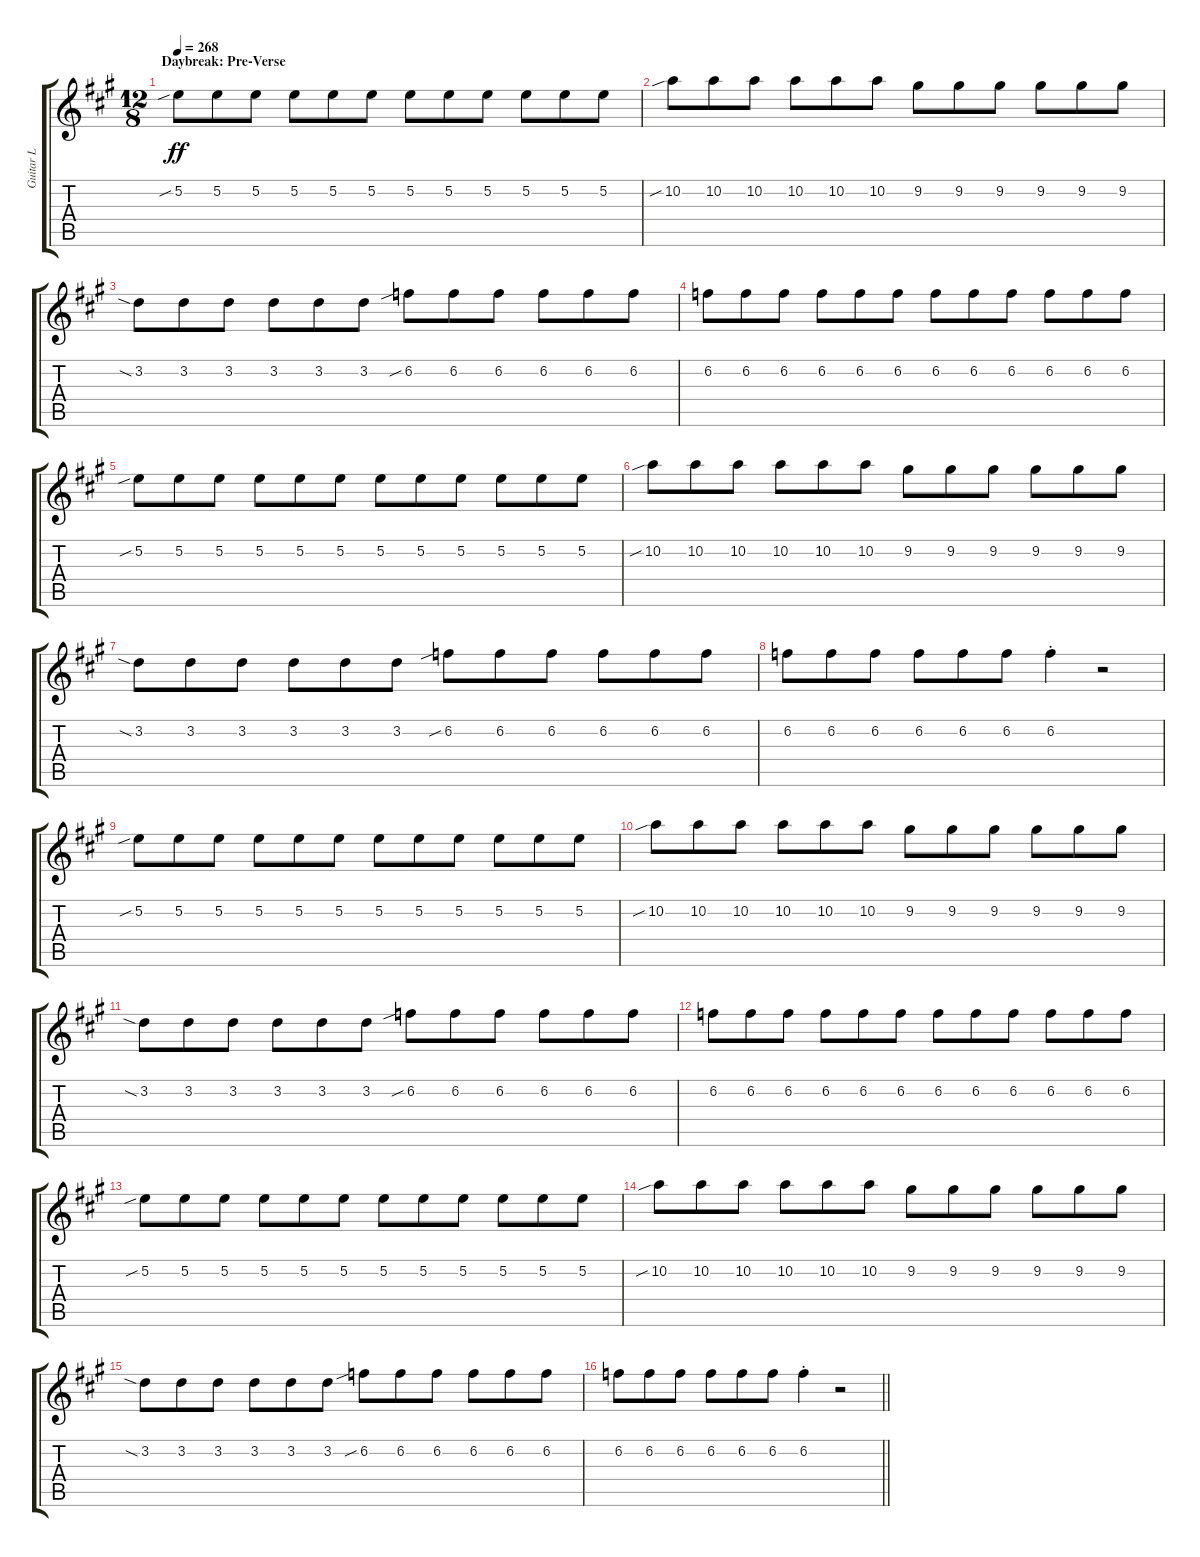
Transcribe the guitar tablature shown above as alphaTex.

\track ("Guitar L" "Guitar L") {instrument distortionguitar}
\staff {score tabs}
\tuning (E4 B3 G3 D3 A2 E2) {hide}
\ts (12 8)
\section ("" "Daybreak: Pre-Verse")
\tempo 268
\clef g2
\ks a
5.2{sib}.8{dy ff} 5.2.8 5.2.8 5.2.8 5.2.8 5.2.8 5.2.8 5.2.8 5.2.8 5.2.8 5.2.8 5.2.8 |
10.2{sib}.8 10.2.8 10.2.8 10.2.8 10.2.8 10.2.8 9.2.8 9.2.8 9.2.8 9.2.8 9.2.8 9.2.8 |
3.2{sia}.8 3.2.8 3.2.8 3.2.8 3.2.8 3.2.8 6.2{sib}.8 6.2.8 6.2.8 6.2.8 6.2.8 6.2.8 |
6.2.8 6.2.8 6.2.8 6.2.8 6.2.8 6.2.8 6.2.8 6.2.8 6.2.8 6.2.8 6.2.8 6.2.8 |
5.2{sib}.8 5.2.8 5.2.8 5.2.8 5.2.8 5.2.8 5.2.8 5.2.8 5.2.8 5.2.8 5.2.8 5.2.8 |
10.2{sib}.8 10.2.8 10.2.8 10.2.8 10.2.8 10.2.8 9.2.8 9.2.8 9.2.8 9.2.8 9.2.8 9.2.8 |
3.2{sia}.8 3.2.8 3.2.8 3.2.8 3.2.8 3.2.8 6.2{sib}.8 6.2.8 6.2.8 6.2.8 6.2.8 6.2.8 |
6.2.8 6.2.8 6.2.8 6.2.8 6.2.8 6.2.8 6.2{st}.4 r.2 |
5.2{sib}.8 5.2.8 5.2.8 5.2.8 5.2.8 5.2.8 5.2.8 5.2.8 5.2.8 5.2.8 5.2.8 5.2.8 |
10.2{sib}.8 10.2.8 10.2.8 10.2.8 10.2.8 10.2.8 9.2.8 9.2.8 9.2.8 9.2.8 9.2.8 9.2.8 |
3.2{sia}.8 3.2.8 3.2.8 3.2.8 3.2.8 3.2.8 6.2{sib}.8 6.2.8 6.2.8 6.2.8 6.2.8 6.2.8 |
6.2.8 6.2.8 6.2.8 6.2.8 6.2.8 6.2.8 6.2.8 6.2.8 6.2.8 6.2.8 6.2.8 6.2.8 |
5.2{sib}.8 5.2.8 5.2.8 5.2.8 5.2.8 5.2.8 5.2.8 5.2.8 5.2.8 5.2.8 5.2.8 5.2.8 |
10.2{sib}.8 10.2.8 10.2.8 10.2.8 10.2.8 10.2.8 9.2.8 9.2.8 9.2.8 9.2.8 9.2.8 9.2.8 |
3.2{sia}.8 3.2.8 3.2.8 3.2.8 3.2.8 3.2.8 6.2{sib}.8 6.2.8 6.2.8 6.2.8 6.2.8 6.2.8 |
\barLineRight lightlight
6.2.8 6.2.8 6.2.8 6.2.8 6.2.8 6.2.8 6.2{st}.4 r.2
